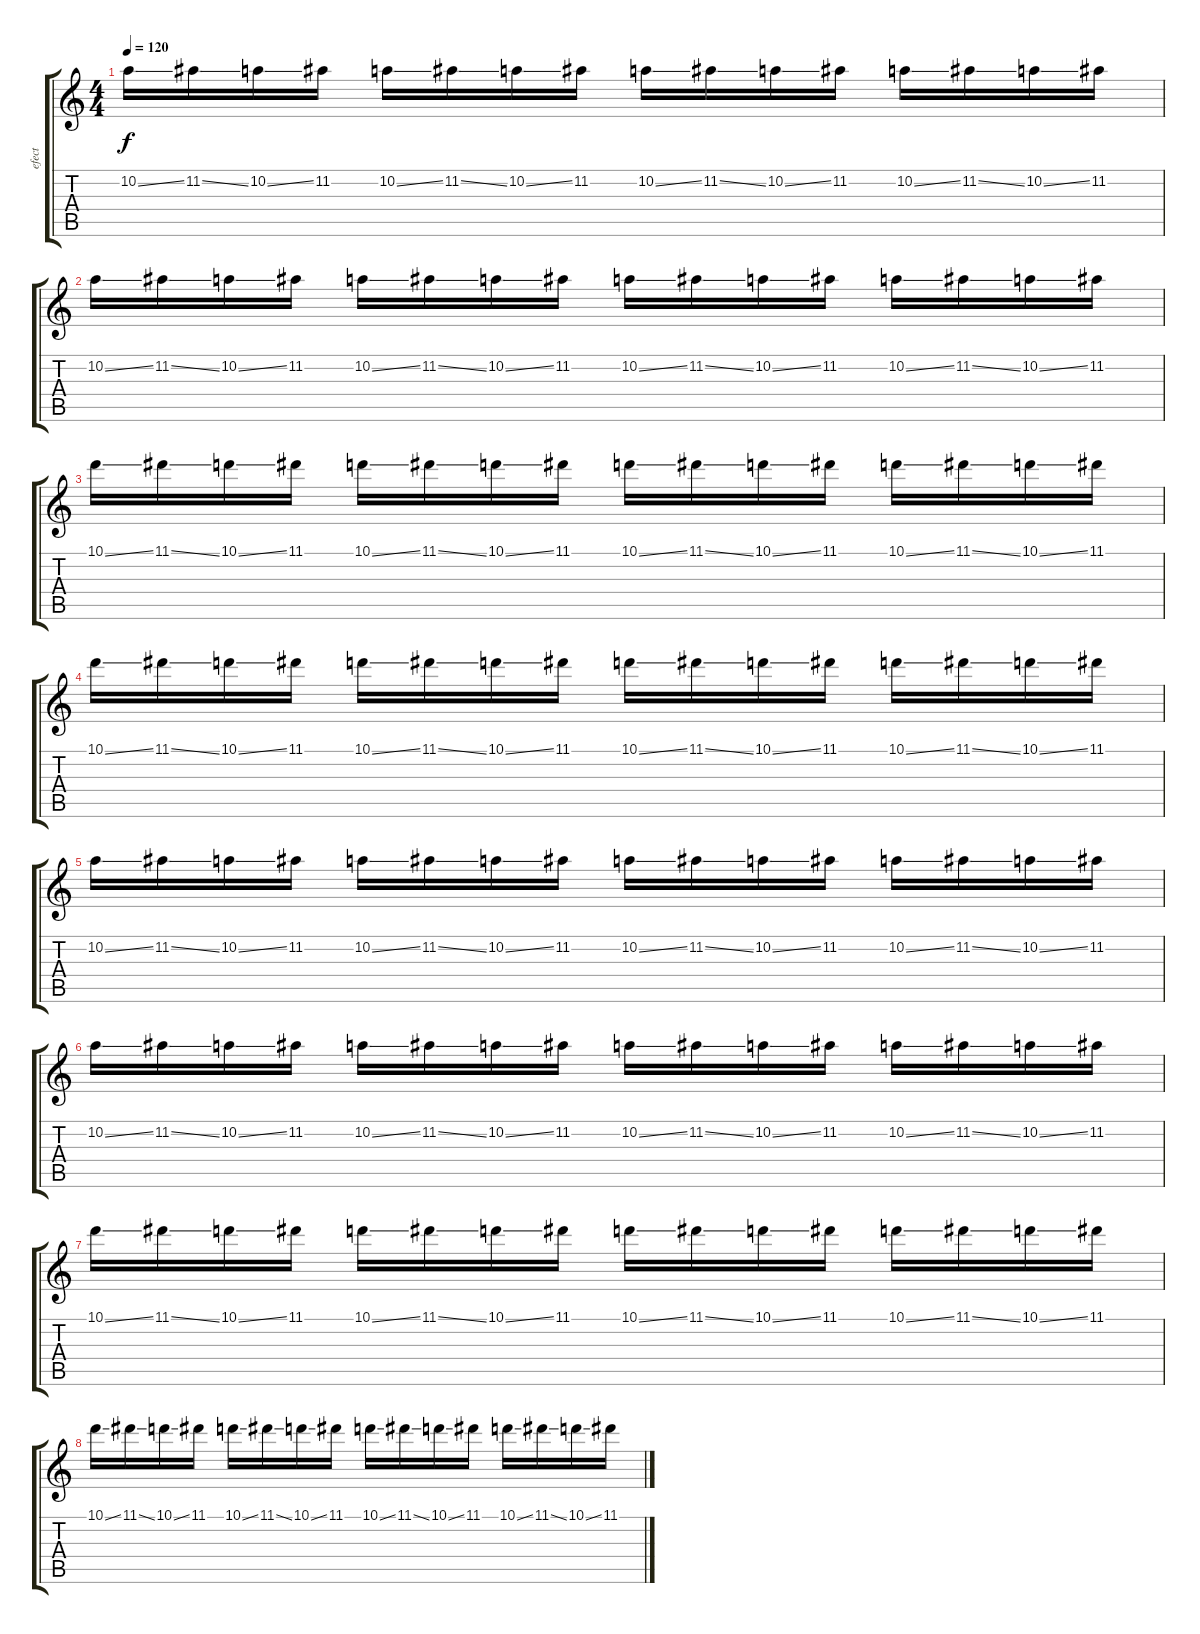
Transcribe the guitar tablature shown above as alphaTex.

\track ("efect" "efect") {instrument distortionguitar}
\staff {score tabs}
\tuning (E4 B3 G3 D3 A2 E2) {hide}
\ts (4 4)
\tempo 120
\clef g2
\ks c
10.2{ss}.16{dy f} 11.2{ss}.16 10.2{ss}.16 11.2.16 10.2{ss}.16 11.2{ss}.16 10.2{ss}.16 11.2.16 10.2{ss}.16 11.2{ss}.16 10.2{ss}.16 11.2.16 10.2{ss}.16 11.2{ss}.16 10.2{ss}.16 11.2.16 |
10.2{ss}.16 11.2{ss}.16 10.2{ss}.16 11.2.16 10.2{ss}.16 11.2{ss}.16 10.2{ss}.16 11.2.16 10.2{ss}.16 11.2{ss}.16 10.2{ss}.16 11.2.16 10.2{ss}.16 11.2{ss}.16 10.2{ss}.16 11.2.16 |
10.1{ss}.16 11.1{ss}.16 10.1{ss}.16 11.1.16 10.1{ss}.16 11.1{ss}.16 10.1{ss}.16 11.1.16 10.1{ss}.16 11.1{ss}.16 10.1{ss}.16 11.1.16 10.1{ss}.16 11.1{ss}.16 10.1{ss}.16 11.1.16 |
10.1{ss}.16 11.1{ss}.16 10.1{ss}.16 11.1.16 10.1{ss}.16 11.1{ss}.16 10.1{ss}.16 11.1.16 10.1{ss}.16 11.1{ss}.16 10.1{ss}.16 11.1.16 10.1{ss}.16 11.1{ss}.16 10.1{ss}.16 11.1.16 |
10.2{ss}.16 11.2{ss}.16 10.2{ss}.16 11.2.16 10.2{ss}.16 11.2{ss}.16 10.2{ss}.16 11.2.16 10.2{ss}.16 11.2{ss}.16 10.2{ss}.16 11.2.16 10.2{ss}.16 11.2{ss}.16 10.2{ss}.16 11.2.16 |
10.2{ss}.16 11.2{ss}.16 10.2{ss}.16 11.2.16 10.2{ss}.16 11.2{ss}.16 10.2{ss}.16 11.2.16 10.2{ss}.16 11.2{ss}.16 10.2{ss}.16 11.2.16 10.2{ss}.16 11.2{ss}.16 10.2{ss}.16 11.2.16 |
10.1{ss}.16 11.1{ss}.16 10.1{ss}.16 11.1.16 10.1{ss}.16 11.1{ss}.16 10.1{ss}.16 11.1.16 10.1{ss}.16 11.1{ss}.16 10.1{ss}.16 11.1.16 10.1{ss}.16 11.1{ss}.16 10.1{ss}.16 11.1.16 |
10.1{ss}.16 11.1{ss}.16 10.1{ss}.16 11.1.16 10.1{ss}.16 11.1{ss}.16 10.1{ss}.16 11.1.16 10.1{ss}.16 11.1{ss}.16 10.1{ss}.16 11.1.16 10.1{ss}.16 11.1{ss}.16 10.1{ss}.16 11.1.16
